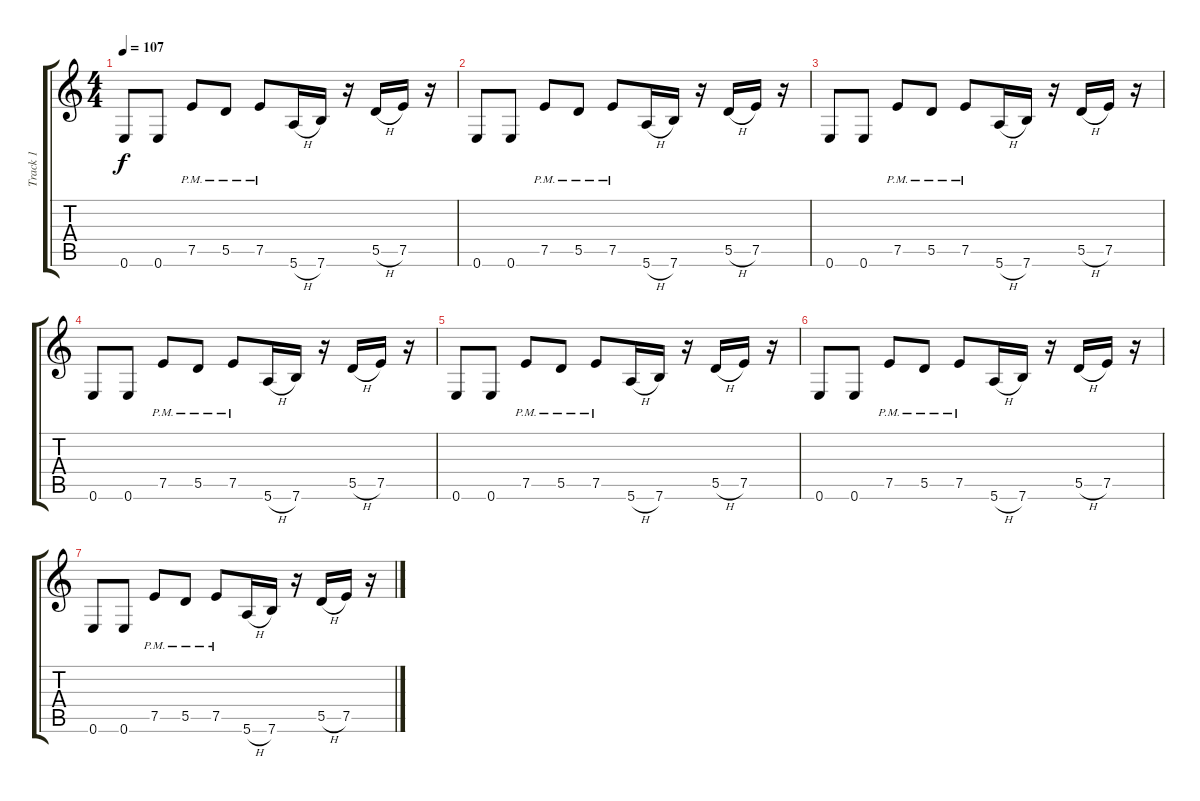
\track ("Track 1" "Track 1") {instrument electricguitarmuted}
\staff {score tabs}
\tuning (E4 B3 G3 D3 A2 E2) {hide}
\ts (4 4)
\tempo 107
\clef g2
\ks c
0.6.8{dy f} 0.6.8 7.5{pm}.8 5.5{pm}.8 7.5{pm}.8 5.6{h}.16 7.6.16 r.16 5.5{h}.16 7.5.16 r.16 |
0.6.8 0.6.8 7.5{pm}.8 5.5{pm}.8 7.5{pm}.8 5.6{h}.16 7.6.16 r.16 5.5{h}.16 7.5.16 r.16 |
0.6.8 0.6.8 7.5{pm}.8 5.5{pm}.8 7.5{pm}.8 5.6{h}.16 7.6.16 r.16 5.5{h}.16 7.5.16 r.16 |
0.6.8 0.6.8 7.5{pm}.8 5.5{pm}.8 7.5{pm}.8 5.6{h}.16 7.6.16 r.16 5.5{h}.16 7.5.16 r.16 |
0.6.8 0.6.8 7.5{pm}.8 5.5{pm}.8 7.5{pm}.8 5.6{h}.16 7.6.16 r.16 5.5{h}.16 7.5.16 r.16 |
0.6.8 0.6.8 7.5{pm}.8 5.5{pm}.8 7.5{pm}.8 5.6{h}.16 7.6.16 r.16 5.5{h}.16 7.5.16 r.16 |
0.6.8 0.6.8 7.5{pm}.8 5.5{pm}.8 7.5{pm}.8 5.6{h}.16 7.6.16 r.16 5.5{h}.16 7.5.16 r.16
